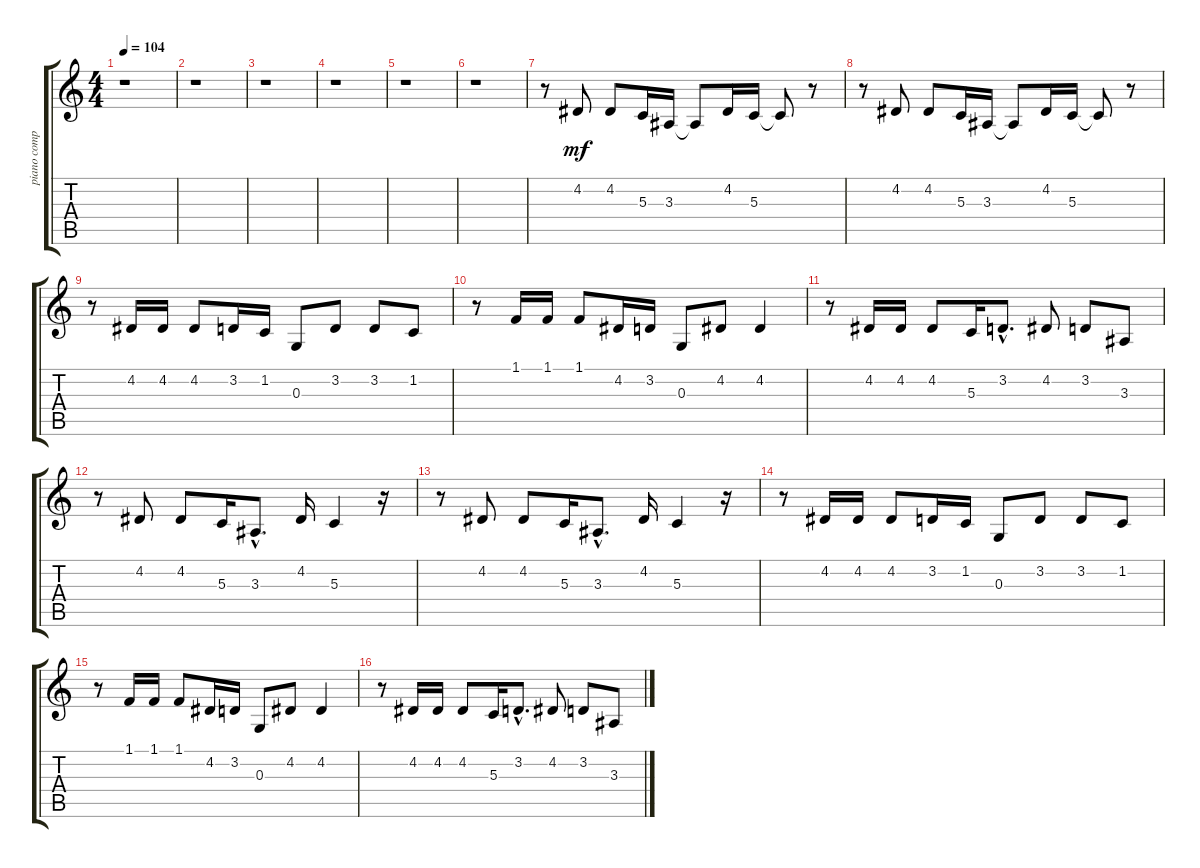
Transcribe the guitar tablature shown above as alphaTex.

\track ("piano complement" "piano comp") {instrument acousticgrandpiano}
\staff {score tabs}
\tuning (E4 B3 G3 D3 A2 E2) {hide}
\ts (4 4)
\tempo 104
\clef g2
\ks c
r.1{dy f} |
r.1 |
r.1 |
r.1 |
r.1 |
r.1 |
r.8 4.2.8{dy mf} 4.2.8 5.3.16 3.3.16 3.3{t}.8 4.2.16 5.3.16 5.3{t}.8 r.8 |
r.8 4.2.8 4.2.8 5.3.16 3.3.16 3.3{t}.8 4.2.16 5.3.16 5.3{t}.8 r.8 |
r.8 4.2.16 4.2.16 4.2.8 3.2.16 1.2.16 0.3.8 3.2.8 3.2.8 1.2.8 |
r.8 1.1.16 1.1.16 1.1.8 4.2.16 3.2.16 0.3.8 4.2.8 4.2.4 |
r.8 4.2.16 4.2.16 4.2.8 5.3.16 3.2{hac}.8{d} 4.2.8 3.2.8 3.3.8 |
r.8 4.2.8 4.2.8 5.3.16 3.3{hac}.8{d} 4.2.16 5.3.4 r.16 |
r.8 4.2.8 4.2.8 5.3.16 3.3{hac}.8{d} 4.2.16 5.3.4 r.16 |
r.8 4.2.16 4.2.16 4.2.8 3.2.16 1.2.16 0.3.8 3.2.8 3.2.8 1.2.8 |
r.8 1.1.16 1.1.16 1.1.8 4.2.16 3.2.16 0.3.8 4.2.8 4.2.4 |
r.8 4.2.16 4.2.16 4.2.8 5.3.16 3.2{hac}.8{d} 4.2.8 3.2.8 3.3.8
